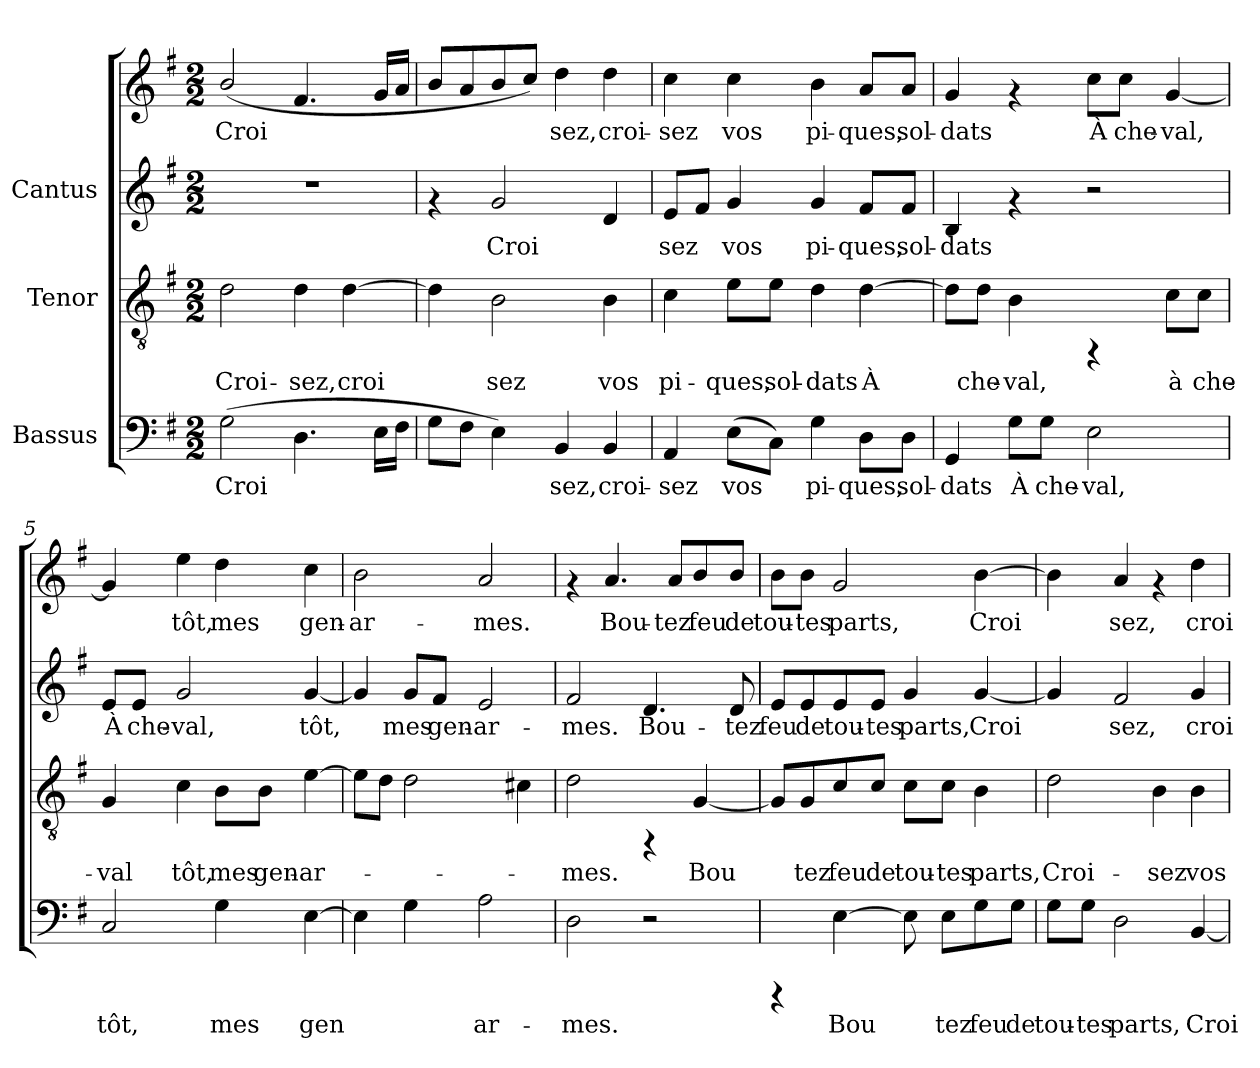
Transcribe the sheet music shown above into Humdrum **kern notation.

**kern	**text	**kern	**text	**kern	**text	**kern	**text
*part3	*part3	*part2	*part2	*part1	*part1	*part1	*part1
*staff4	*staff4	*staff3	*staff3	*staff2	*staff2	*staff1	*staff1
*I"Bassus	*	*I"Tenor	*	*I"Cantus	*	*	*
!!LO:PB:g=z
*stria5	*	*stria5	*	*stria5	*	*stria5	*
*clefF4	*	*clefGv2	*	*clefG2	*	*clefG2	*
*k[f#]	*	*k[f#]	*	*k[f#]	*	*k[f#]	*
*G:	*	*G:	*	*G:	*	*G:	*
*M2/2	*	*M2/2	*	*M2/2	*	*M2/2	*
*MM132	*	*MM132	*	*MM132	*	*MM132	*
=1	=1	=1	=1	=1	=1	=1	=1
!	!LO:LY:b:cj	!	!LO:LY:b:cj	!	!	!	!LO:LY:b
(>2G\	Croi-	2d\	Croi-	1r	.	(<2b/	Croi-
!	!LO:LY:b:cj	!	!LO:LY:b:cj	!	!	!	!LO:LY:b
4.D\	--	4d\	-sez,	.	.	4.f#/	--
!	!	!	!LO:LY:b:cj	!	!	!	!
.	.	[>4d\	croi-	.	.	.	.
!	!LO:LY:b:cj	!	!	!	!	!	!LO:LY:b
16E\L	--	.	.	.	.	16g/L	--
!	!LO:LY:b:cj	!	!	!	!	!	!LO:LY:b
16F#\J	--	.	.	.	.	16a/J	--
=2	=2	=2	=2	=2	=2	=2	=2
!	!LO:LY:b:cj	!	!LO:LY:b:cj	!	!	!	!LO:LY:b
8G\L	-	4d\]	-	4rf	.	8b/L	-
!	!LO:LY:b:cj	!	!	!	!	!	!LO:LY:b
8F#\J	.	.	.	.	.	8a/	.
!	!LO:LY:b:cj	!	!LO:LY:b:cj	!	!LO:LY:b:cj	!	!LO:LY:b
4E\)	.	2B\	sez	2g/	-Croi-	8b/	.
!	!	!	!	!	!	!	!LO:LY:b
.	.	.	.	.	.	8cc/J)	.
!	!LO:LY:b:cj	!	!	!	!	!	!LO:LY:b
4BB/	sez,	.	.	.	.	4dd\	sez,
!	!LO:LY:b:cj	!	!LO:LY:b:cj	!	!LO:LY:b:cj	!	!LO:LY:b
4BB/	croi-	4B\	vos	4d/	--	4dd\	croi-
=3	=3	=3	=3	=3	=3	=3	=3
!	!LO:LY:b:cj	!	!LO:LY:b:cj	!	!LO:LY:b:cj	!	!LO:LY:b
4AA/	-sez	4c\	pi-	8e/L	-sez	4cc\	-sez
!	!	!	!	!	!LO:LY:b:cj	!	!
.	.	.	.	8f#/J	.	.	.
!	!LO:LY:b:cj	!	!LO:LY:b:cj	!	!LO:LY:b:cj	!	!LO:LY:b
(>8E\L	vos	8e\L	-ques,	4g/	vos	4cc\	vos
!	!LO:LY:b:cj	!	!LO:LY:b:cj	!	!	!	!
8C\J)	.	8e\J	sol-	.	.	.	.
!	!LO:LY:b:cj	!	!LO:LY:b:cj	!	!LO:LY:b:cj	!	!LO:LY:b
4G\	pi-	4d\	-dats	4g/	pi-	4b\	pi-
!	!LO:LY:b:cj	!	!LO:LY:b:cj	!	!LO:LY:b:cj	!	!LO:LY:b
8D\L	-ques,	[>4d\	À	8f#/L	-ques,	8a/L	-ques,
!	!LO:LY:b:cj	!	!	!	!LO:LY:b:cj	!	!LO:LY:b
8D\J	sol-	.	.	8f#/J	sol-	8a/J	sol-
!!LO:LB:g=z
=4	=4	=4	=4	=4	=4	=4	=4
!	!LO:LY:b:cj	!	!LO:LY:b:cj	!	!LO:LY:b:cj	!	!LO:LY:b
4GG/	-dats	8d\L]	.	4B/	dats	4g/	-dats
!	!	!	!LO:LY:b:cj	!	!	!	!
.	.	8d\J	che-	.	.	.	.
!	!LO:LY:b:cj	!	!LO:LY:b:cj	!	!	!	!
8G\L	À	4B\	-val,	4rf	.	4rf	.
!	!LO:LY:b:cj	!	!	!	!	!	!
8G\J	che-	.	.	.	.	.	.
!	!LO:LY:b:cj	!	!	!	!	!	!LO:LY:b
2E\	-val,	4rFF	.	2r	.	8cc\L	À
!	!	!	!	!	!	!	!LO:LY:b
.	.	.	.	.	.	8cc\J	che-
!	!	!	!LO:LY:b:cj	!	!	!	!LO:LY:b
.	.	8c\L	à	.	.	[<4g/	-val,
!	!	!	!LO:LY:b:cj	!	!	!	!
.	.	8c\J	che-	.	.	.	.
=5	=5	=5	=5	=5	=5	=5	=5
!	!LO:LY:b:cj	!	!LO:LY:b:cj	!	!LO:LY:b:cj	!	!LO:LY:b
2C/	tôt,	4G/	-val	8e/L	-À	4g/]	.
!	!	!	!	!	!LO:LY:b:cj	!	!
.	.	.	.	8e/J	che-	.	.
!	!	!	!LO:LY:b:cj	!	!LO:LY:b:cj	!	!LO:LY:b
.	.	4c\	tôt,	2g/	-val,	4ee\	tôt,
!	!LO:LY:b:cj	!	!LO:LY:b:cj	!	!	!	!LO:LY:b
4G\	mes	8B\L	mes	.	.	4dd\	mes
!	!	!	!LO:LY:b:cj	!	!	!	!
.	.	8B\J	gen-	.	.	.	.
!	!LO:LY:b:cj	!	!LO:LY:b:cj	!	!LO:LY:b:cj	!	!LO:LY:b
[>4E\	gen-	[>4e\	-ar-	[<4g/	tôt,	4cc\	gen-
=6	=6	=6	=6	=6	=6	=6	=6
!	!LO:LY:b:cj	!	!	!	!LO:LY:b:cj	!	!LO:LY:b
4E\]	-	8e\L]	.	4g/]	.	2b\	ar-
.	.	8d\J	.	.	.	.	.
!	!LO:LY:b:cj	!	!	!	!LO:LY:b:cj	!	!
4G\	.	2d\	.	8g/L	mes	.	.
!	!	!	!	!	!LO:LY:b:cj	!	!
.	.	.	.	8f#/J	gen-	.	.
!	!LO:LY:b:cj	!	!	!	!LO:LY:b:cj	!	!LO:LY:b
2A\	ar-	.	.	2e/	-ar-	2a/	-mes.
.	.	4c#X\	.	.	.	.	.
=7	=7	=7	=7	=7	=7	=7	=7
!	!LO:LY:b:cj	!	!LO:LY:b:cj	!	!LO:LY:b:cj	!	!
2D\	-mes.	2d\	-mes.	2f#/	mes.	4rf	.
!	!	!	!	!	!	!	!LO:LY:b
.	.	.	.	.	.	4.a/	-Bou-
!	!	!	!	!	!LO:LY:b:cj	!	!
2r	.	4rFF	.	4.d/	Bou-	.	.
!	!	!	!	!	!	!	!LO:LY:b
.	.	.	.	.	.	8a/L	-tez
!	!	!	!LO:LY:b:cj	!	!	!	!LO:LY:b
.	.	[<4G/	Bou-	.	.	8b/	feu
!	!	!	!	!	!LO:LY:b:cj	!	!LO:LY:b
.	.	.	.	8d/	-tez	8b/J	de
!!LO:LB:g=z
=8	=8	=8	=8	=8	=8	=8	=8
!	!	!	!LO:LY:b:cj	!	!LO:LY:b:cj	!	!LO:LY:b
4rCCC	.	8G/L]	-	8e/L	-feu	8b\L	tou-
!	!	!	!LO:LY:b:cj	!	!LO:LY:b:cj	!	!LO:LY:b
.	.	8G/	tez	8e/	de	8b\J	-tes
!	!LO:LY:b:cj	!	!LO:LY:b:cj	!	!LO:LY:b:cj	!	!LO:LY:b
[>4E\	Bou-	8c/	feu	8e/	tou-	2g/	parts,
!	!	!	!LO:LY:b:cj	!	!LO:LY:b:cj	!	!
.	.	8c/J	de	8e/J	-tes	.	.
!	!LO:LY:b:cj	!	!LO:LY:b:cj	!	!LO:LY:b:cj	!	!
8E\]	-	8c\L	tou-	4g/	parts,	.	.
!	!LO:LY:b:cj	!	!LO:LY:b:cj	!	!	!	!
8E\L	tez	8c\J	-tes	.	.	.	.
!	!LO:LY:b:cj	!	!LO:LY:b:cj	!	!LO:LY:b:cj	!	!LO:LY:b
8G\	feu	4B\	parts,	[<4g/	Croi-	[>4b\	Croi-
!	!LO:LY:b:cj	!	!	!	!	!	!
8G\J	de	.	.	.	.	.	.
=9	=9	=9	=9	=9	=9	=9	=9
!	!LO:LY:b:cj	!	!LO:LY:b:cj	!	!LO:LY:b:cj	!	!LO:LY:b
8G\L	tou-	2d\	Croi-	4g/]	-	4b\]	-
!	!LO:LY:b:cj	!	!	!	!	!	!
8G\J	-tes	.	.	.	.	.	.
!	!LO:LY:b:cj	!	!	!	!LO:LY:b:cj	!	!LO:LY:b
2D\	parts,	.	.	2f#/	sez,	4a/	sez,
!	!	!	!LO:LY:b:cj	!	!	!	!
.	.	4B\	-sez	.	.	4rf	.
!	!LO:LY:b:cj	!	!LO:LY:b:cj	!	!LO:LY:b:cj	!	!LO:LY:b
[<4BB/	Croi-	4B\	vos	4g/	croi-	4dd\	croi-
=	=	=	=	=	=	=	=
*-	*-	*-	*-	*-	*-	*-	*-
